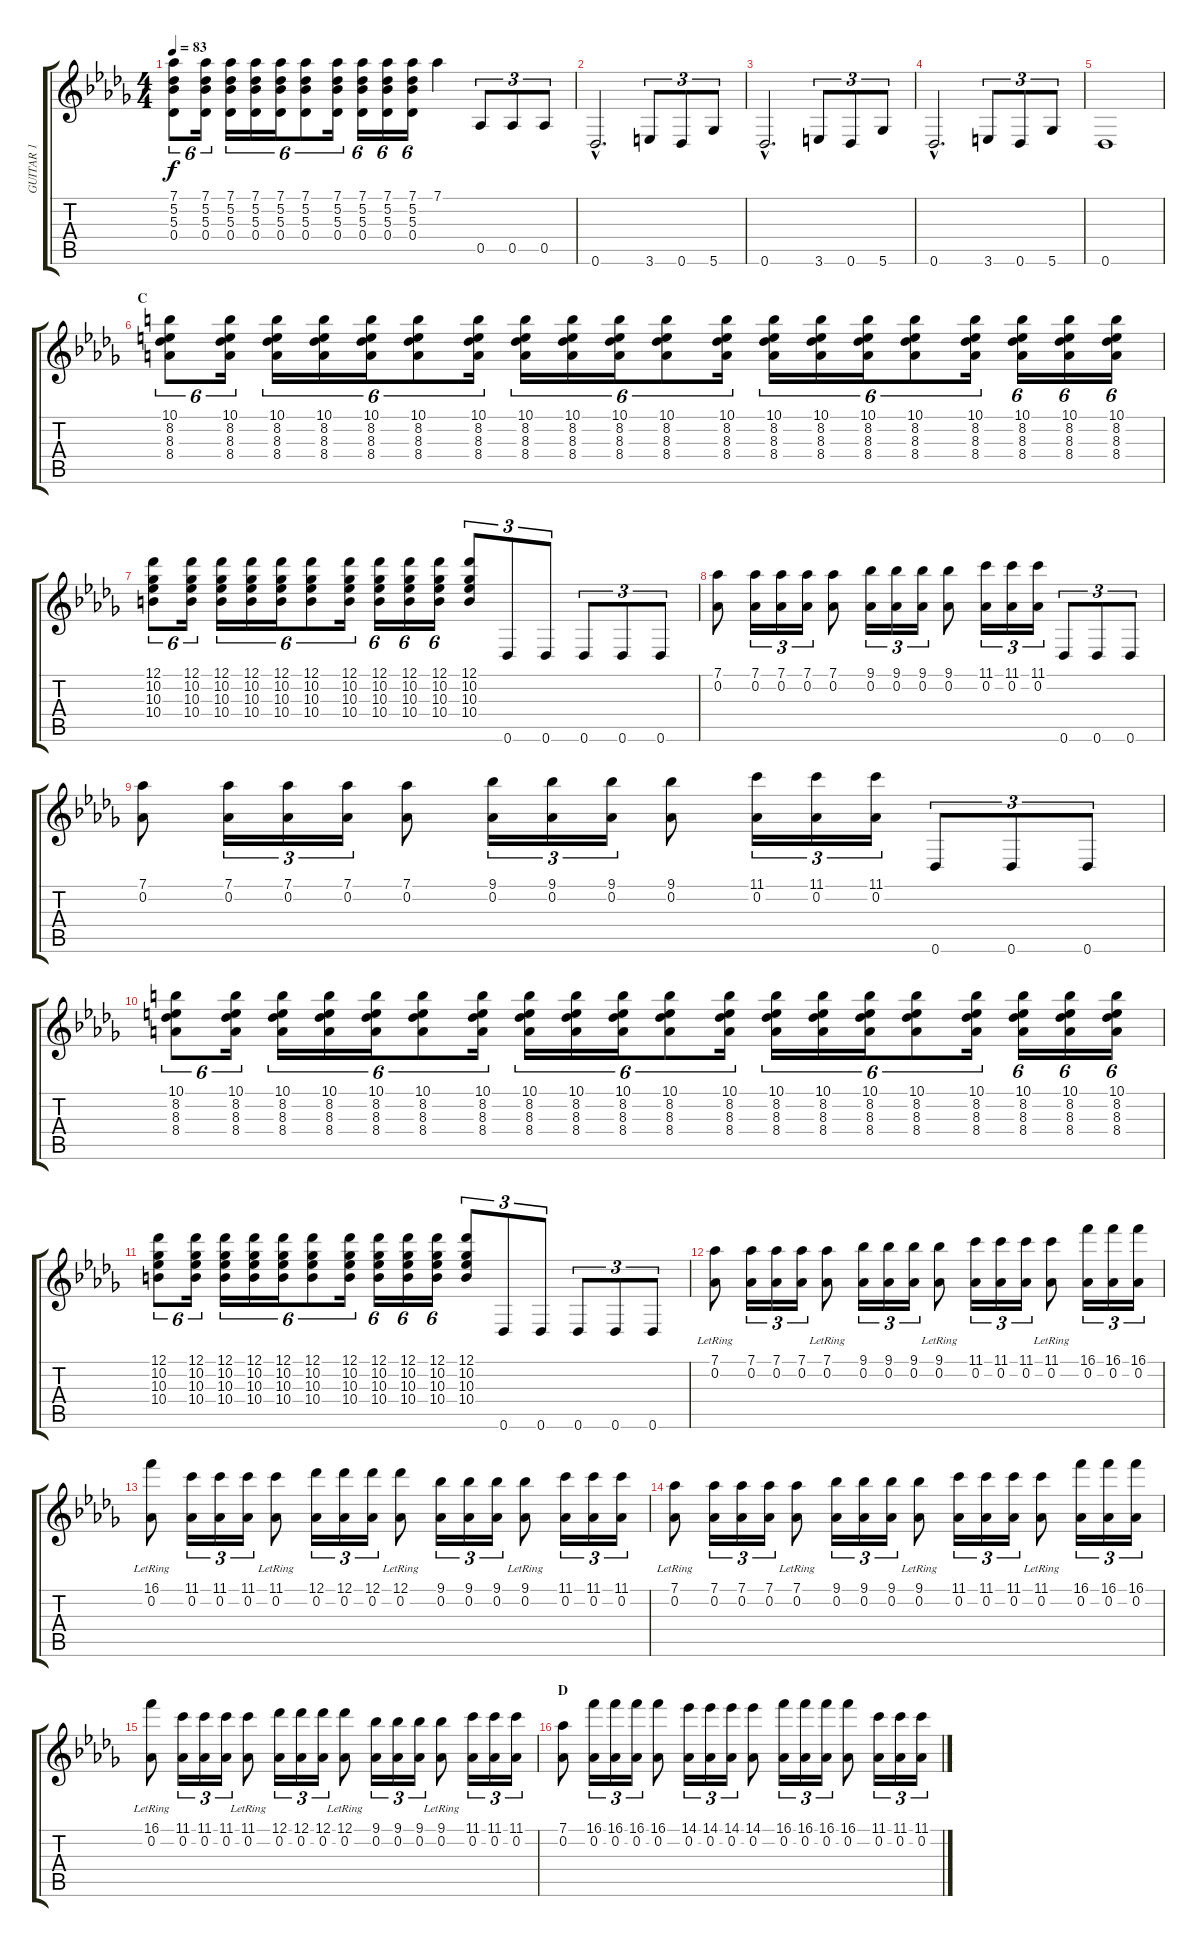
\track ("GUITAR 1" "GUITAR 1") {instrument acousticguitarnylon}
\staff {score tabs}
\tuning (Db4 Ab3 F3 Db3 Ab2 Db2) {hide}
\ts (4 4)
\tempo 83
\clef g2
\ks db
(7.1 5.2 5.3 0.4).8{tu (6 4) dy f} (7.1 5.2 5.3 0.4).16{tu (6 4)} (7.1 5.2 5.3 0.4).16{tu (6 4)} (7.1 5.2 5.3 0.4).16{tu (6 4)} (7.1 5.2 5.3 0.4).16{tu (6 4)} (7.1 5.2 5.3 0.4).8{tu (6 4)} (7.1 5.2 5.3 0.4).16{tu (6 4)} (7.1 5.2 5.3 0.4).16{tu (6 4)} (7.1 5.2 5.3 0.4).16{tu (6 4)} (7.1 5.2 5.3 0.4).16{tu (6 4)} 7.1.4 0.5.8{tu (3 2)} 0.5.8{tu (3 2)} 0.5.8{tu (3 2)} |
0.6{hac}.2{d instrument distortionguitar} 3.6.8{tu (3 2)} 0.6.8{tu (3 2)} 5.6.8{tu (3 2)} |
0.6{hac}.2{d} 3.6.8{tu (3 2)} 0.6.8{tu (3 2)} 5.6.8{tu (3 2)} |
0.6{hac}.2{d} 3.6.8{tu (3 2)} 0.6.8{tu (3 2)} 5.6.8{tu (3 2)} |
0.6.1 |
\section ("" "C")
(10.1 8.2 8.3 8.4).8{tu (6 4) instrument acousticguitarnylon} (10.1 8.2 8.3 8.4).16{tu (6 4)} (10.1 8.2 8.3 8.4).16{tu (6 4)} (10.1 8.2 8.3 8.4).16{tu (6 4)} (10.1 8.2 8.3 8.4).16{tu (6 4)} (10.1 8.2 8.3 8.4).8{tu (6 4)} (10.1 8.2 8.3 8.4).16{tu (6 4)} (10.1 8.2 8.3 8.4).16{tu (6 4)} (10.1 8.2 8.3 8.4).16{tu (6 4)} (10.1 8.2 8.3 8.4).16{tu (6 4)} (10.1 8.2 8.3 8.4).8{tu (6 4)} (10.1 8.2 8.3 8.4).16{tu (6 4)} (10.1 8.2 8.3 8.4).16{tu (6 4)} (10.1 8.2 8.3 8.4).16{tu (6 4)} (10.1 8.2 8.3 8.4).16{tu (6 4)} (10.1 8.2 8.3 8.4).8{tu (6 4)} (10.1 8.2 8.3 8.4).16{tu (6 4)} (10.1 8.2 8.3 8.4).16{tu (6 4)} (10.1 8.2 8.3 8.4).16{tu (6 4)} (10.1 8.2 8.3 8.4).16{tu (6 4)} |
(12.1 10.2 10.3 10.4).8{tu (6 4)} (12.1 10.2 10.3 10.4).16{tu (6 4)} (12.1 10.2 10.3 10.4).16{tu (6 4)} (12.1 10.2 10.3 10.4).16{tu (6 4)} (12.1 10.2 10.3 10.4).16{tu (6 4)} (12.1 10.2 10.3 10.4).8{tu (6 4)} (12.1 10.2 10.3 10.4).16{tu (6 4)} (12.1 10.2 10.3 10.4).16{tu (6 4)} (12.1 10.2 10.3 10.4).16{tu (6 4)} (12.1 10.2 10.3 10.4).16{tu (6 4)} (12.1 10.2 10.3 10.4).8{tu (3 2)} 0.6.8{tu (3 2)} 0.6.8{tu (3 2)} 0.6.8{tu (3 2)} 0.6.8{tu (3 2)} 0.6.8{tu (3 2)} |
(7.1 0.2).8 (7.1 0.2).16{tu (3 2)} (7.1 0.2).16{tu (3 2)} (7.1 0.2).16{tu (3 2)} (7.1 0.2).8 (9.1 0.2).16{tu (3 2)} (9.1 0.2).16{tu (3 2)} (9.1 0.2).16{tu (3 2)} (9.1 0.2).8 (11.1 0.2).16{tu (3 2)} (11.1 0.2).16{tu (3 2)} (11.1 0.2).16{tu (3 2)} 0.6.8{tu (3 2)} 0.6.8{tu (3 2)} 0.6.8{tu (3 2)} |
(7.1 0.2).8 (7.1 0.2).16{tu (3 2)} (7.1 0.2).16{tu (3 2)} (7.1 0.2).16{tu (3 2)} (7.1 0.2).8 (9.1 0.2).16{tu (3 2)} (9.1 0.2).16{tu (3 2)} (9.1 0.2).16{tu (3 2)} (9.1 0.2).8 (11.1 0.2).16{tu (3 2)} (11.1 0.2).16{tu (3 2)} (11.1 0.2).16{tu (3 2)} 0.6.8{tu (3 2)} 0.6.8{tu (3 2)} 0.6.8{tu (3 2)} |
(10.1 8.2 8.3 8.4).8{tu (6 4)} (10.1 8.2 8.3 8.4).16{tu (6 4)} (10.1 8.2 8.3 8.4).16{tu (6 4)} (10.1 8.2 8.3 8.4).16{tu (6 4)} (10.1 8.2 8.3 8.4).16{tu (6 4)} (10.1 8.2 8.3 8.4).8{tu (6 4)} (10.1 8.2 8.3 8.4).16{tu (6 4)} (10.1 8.2 8.3 8.4).16{tu (6 4)} (10.1 8.2 8.3 8.4).16{tu (6 4)} (10.1 8.2 8.3 8.4).16{tu (6 4)} (10.1 8.2 8.3 8.4).8{tu (6 4)} (10.1 8.2 8.3 8.4).16{tu (6 4)} (10.1 8.2 8.3 8.4).16{tu (6 4)} (10.1 8.2 8.3 8.4).16{tu (6 4)} (10.1 8.2 8.3 8.4).16{tu (6 4)} (10.1 8.2 8.3 8.4).8{tu (6 4)} (10.1 8.2 8.3 8.4).16{tu (6 4)} (10.1 8.2 8.3 8.4).16{tu (6 4)} (10.1 8.2 8.3 8.4).16{tu (6 4)} (10.1 8.2 8.3 8.4).16{tu (6 4)} |
(12.1 10.2 10.3 10.4).8{tu (6 4)} (12.1 10.2 10.3 10.4).16{tu (6 4)} (12.1 10.2 10.3 10.4).16{tu (6 4)} (12.1 10.2 10.3 10.4).16{tu (6 4)} (12.1 10.2 10.3 10.4).16{tu (6 4)} (12.1 10.2 10.3 10.4).8{tu (6 4)} (12.1 10.2 10.3 10.4).16{tu (6 4)} (12.1 10.2 10.3 10.4).16{tu (6 4)} (12.1 10.2 10.3 10.4).16{tu (6 4)} (12.1 10.2 10.3 10.4).16{tu (6 4)} (12.1 10.2 10.3 10.4).8{tu (3 2)} 0.6.8{tu (3 2)} 0.6.8{tu (3 2)} 0.6.8{tu (3 2)} 0.6.8{tu (3 2)} 0.6.8{tu (3 2)} |
(7.1{lr} 0.2{lr}).8 (7.1 0.2).16{tu (3 2)} (7.1 0.2).16{tu (3 2)} (7.1 0.2).16{tu (3 2)} (7.1{lr} 0.2{lr}).8 (9.1 0.2).16{tu (3 2)} (9.1 0.2).16{tu (3 2)} (9.1 0.2).16{tu (3 2)} (9.1{lr} 0.2{lr}).8 (11.1 0.2).16{tu (3 2)} (11.1 0.2).16{tu (3 2)} (11.1 0.2).16{tu (3 2)} (11.1{lr} 0.2{lr}).8 (16.1 0.2).16{tu (3 2)} (16.1 0.2).16{tu (3 2)} (16.1 0.2).16{tu (3 2)} |
(16.1{lr} 0.2{lr}).8 (11.1 0.2).16{tu (3 2)} (11.1 0.2).16{tu (3 2)} (11.1 0.2).16{tu (3 2)} (11.1{lr} 0.2{lr}).8 (12.1 0.2).16{tu (3 2)} (12.1 0.2).16{tu (3 2)} (12.1 0.2).16{tu (3 2)} (12.1{lr} 0.2{lr}).8 (9.1 0.2).16{tu (3 2)} (9.1 0.2).16{tu (3 2)} (9.1 0.2).16{tu (3 2)} (9.1{lr} 0.2{lr}).8 (11.1 0.2).16{tu (3 2)} (11.1 0.2).16{tu (3 2)} (11.1 0.2).16{tu (3 2)} |
(7.1{lr} 0.2{lr}).8 (7.1 0.2).16{tu (3 2)} (7.1 0.2).16{tu (3 2)} (7.1 0.2).16{tu (3 2)} (7.1{lr} 0.2{lr}).8 (9.1 0.2).16{tu (3 2)} (9.1 0.2).16{tu (3 2)} (9.1 0.2).16{tu (3 2)} (9.1{lr} 0.2{lr}).8 (11.1 0.2).16{tu (3 2)} (11.1 0.2).16{tu (3 2)} (11.1 0.2).16{tu (3 2)} (11.1{lr} 0.2{lr}).8 (16.1 0.2).16{tu (3 2)} (16.1 0.2).16{tu (3 2)} (16.1 0.2).16{tu (3 2)} |
(16.1{lr} 0.2{lr}).8 (11.1 0.2).16{tu (3 2)} (11.1 0.2).16{tu (3 2)} (11.1 0.2).16{tu (3 2)} (11.1{lr} 0.2{lr}).8 (12.1 0.2).16{tu (3 2)} (12.1 0.2).16{tu (3 2)} (12.1 0.2).16{tu (3 2)} (12.1{lr} 0.2{lr}).8 (9.1 0.2).16{tu (3 2)} (9.1 0.2).16{tu (3 2)} (9.1 0.2).16{tu (3 2)} (9.1{lr} 0.2{lr}).8 (11.1 0.2).16{tu (3 2)} (11.1 0.2).16{tu (3 2)} (11.1 0.2).16{tu (3 2)} |
\section ("" "D")
(7.1 0.2).8 (16.1 0.2).16{tu (3 2)} (16.1 0.2).16{tu (3 2)} (16.1 0.2).16{tu (3 2)} (16.1 0.2).8 (14.1 0.2).16{tu (3 2)} (14.1 0.2).16{tu (3 2)} (14.1 0.2).16{tu (3 2)} (14.1 0.2).8 (16.1 0.2).16{tu (3 2)} (16.1 0.2).16{tu (3 2)} (16.1 0.2).16{tu (3 2)} (16.1 0.2).8 (11.1 0.2).16{tu (3 2)} (11.1 0.2).16{tu (3 2)} (11.1 0.2).16{tu (3 2)}
